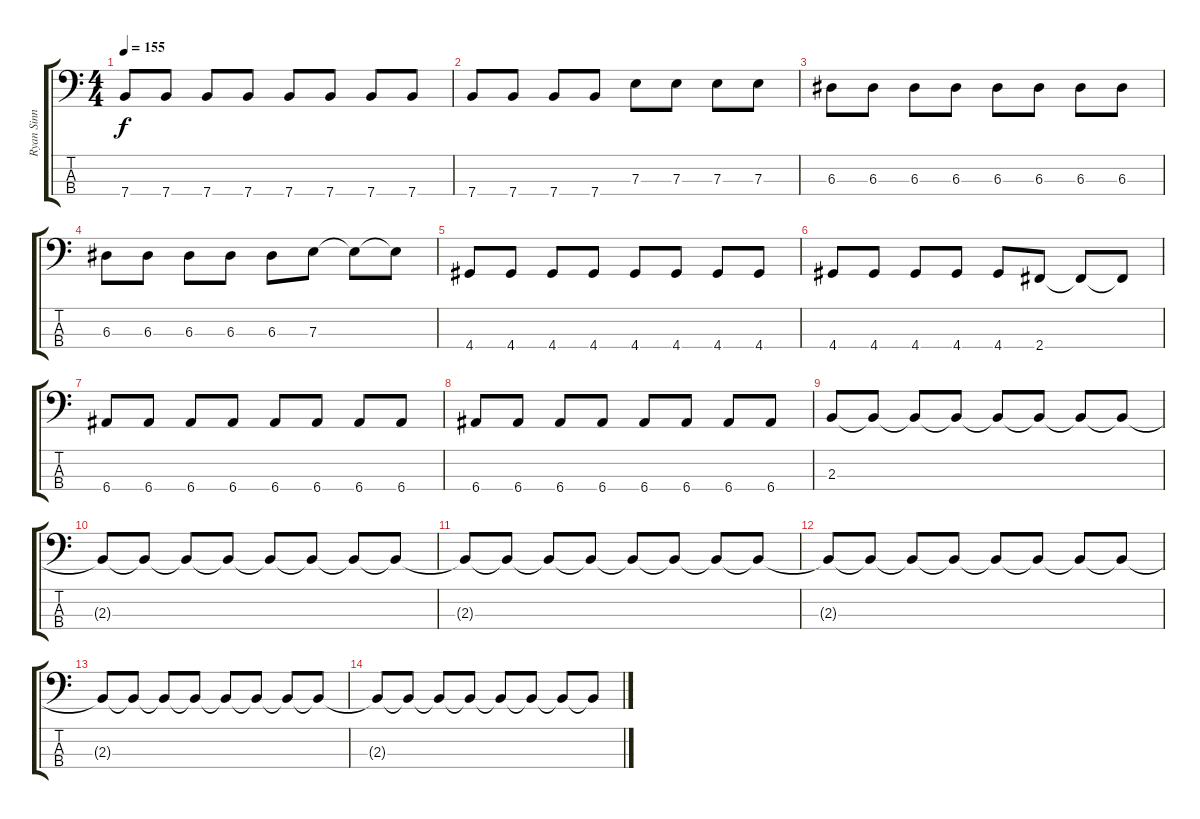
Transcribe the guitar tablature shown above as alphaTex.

\track ("Ryan Sinn Bass" "Ryan Sinn ") {instrument electricbasspick}
\staff {score tabs}
\tuning (G2 D2 A1 E1) {hide}
\ts (4 4)
\tempo 155
\clef f4
\ks c
7.4.8{dy f} 7.4.8 7.4.8 7.4.8 7.4.8 7.4.8 7.4.8 7.4.8 |
7.4.8 7.4.8 7.4.8 7.4.8 7.3.8 7.3.8 7.3.8 7.3.8 |
6.3.8 6.3.8 6.3.8 6.3.8 6.3.8 6.3.8 6.3.8 6.3.8 |
6.3.8 6.3.8 6.3.8 6.3.8 6.3.8 7.3.8 7.3{t}.8 7.3{t}.8 |
4.4.8 4.4.8 4.4.8 4.4.8 4.4.8 4.4.8 4.4.8 4.4.8 |
4.4.8 4.4.8 4.4.8 4.4.8 4.4.8 2.4.8 2.4{t}.8 2.4{t}.8 |
6.4.8 6.4.8 6.4.8 6.4.8 6.4.8 6.4.8 6.4.8 6.4.8 |
6.4.8 6.4.8 6.4.8 6.4.8 6.4.8 6.4.8 6.4.8 6.4.8 |
2.3.8 2.3{t}.8 2.3{t}.8 2.3{t}.8 2.3{t}.8 2.3{t}.8 2.3{t}.8 2.3{t}.8 |
2.3{t}.8 2.3{t}.8 2.3{t}.8 2.3{t}.8 2.3{t}.8 2.3{t}.8 2.3{t}.8 2.3{t}.8 |
2.3{t}.8 2.3{t}.8 2.3{t}.8 2.3{t}.8 2.3{t}.8 2.3{t}.8 2.3{t}.8 2.3{t}.8 |
2.3{t}.8 2.3{t}.8 2.3{t}.8 2.3{t}.8 2.3{t}.8 2.3{t}.8 2.3{t}.8 2.3{t}.8 |
2.3{t}.8 2.3{t}.8 2.3{t}.8 2.3{t}.8 2.3{t}.8 2.3{t}.8 2.3{t}.8 2.3{t}.8 |
2.3{t}.8 2.3{t}.8 2.3{t}.8 2.3{t}.8 2.3{t}.8 2.3{t}.8 2.3{t}.8 2.3{t}.8
